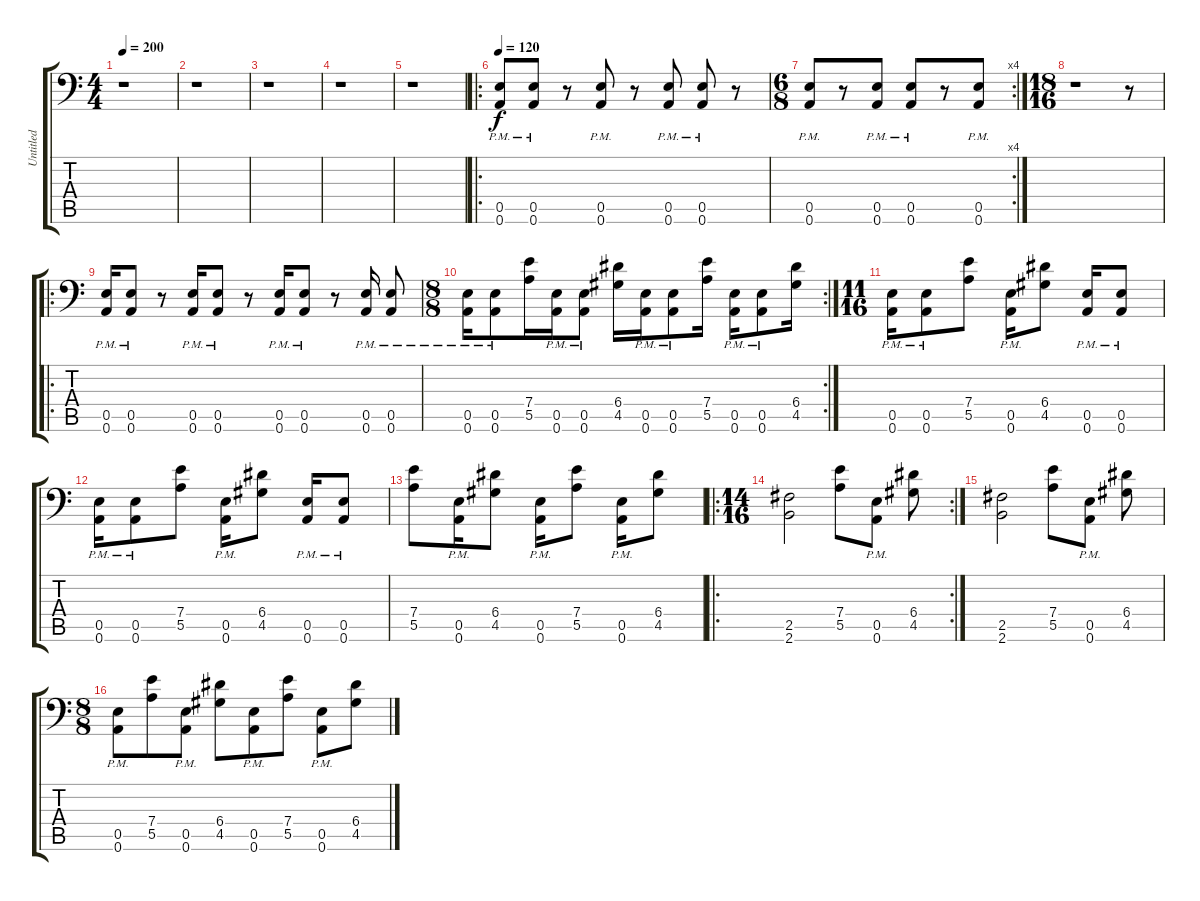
\track ("Untitled" "Untitled") {instrument distortionguitar}
\staff {score tabs}
\tuning (B3 Ab3 D3 A2 E2 A1) {hide}
\ts (4 4)
\tempo 200
\clef f4
\ks c
r.1{dy f instrument distortionguitar} |
r.1 |
r.1 |
r.1 |
r.1 |
\ro
\tempo 120
(0.5{pm} 0.6{pm}).8 (0.5{pm} 0.6{pm}).8 r.8 (0.5{pm} 0.6{pm}).8 r.8 (0.5{pm} 0.6{pm}).8 (0.5{pm} 0.6{pm}).8 r.8 |
\rc 4
\ts (6 8)
(0.5{pm} 0.6{pm}).8 r.8 (0.5{pm} 0.6{pm}).8 (0.5{pm} 0.6{pm}).8 r.8 (0.5{pm} 0.6{pm}).8 |
\ts (18 16)
r.1 r.8 |
\ro
(0.5{pm} 0.6{pm}).16 (0.5{pm} 0.6{pm}).8 r.8 (0.5{pm} 0.6{pm}).16 (0.5{pm} 0.6{pm}).8 r.8 (0.5{pm} 0.6{pm}).16 (0.5{pm} 0.6{pm}).8 r.8 (0.5{pm} 0.6{pm}).16 (0.5{pm} 0.6{pm}).8 |
\rc 2
\ts (8 8)
(0.5{pm} 0.6{pm}).16 (0.5{pm} 0.6{pm}).8 (7.4 5.5).16 (0.5{pm} 0.6{pm}).16 (0.5{pm} 0.6{pm}).8 (6.4 4.5).16 (0.5{pm} 0.6{pm}).16 (0.5{pm} 0.6{pm}).8 (7.4 5.5).16 (0.5{pm} 0.6{pm}).16 (0.5{pm} 0.6{pm}).8 (6.4 4.5).16 |
\ts (11 16)
(0.5{pm} 0.6).16 (0.5{pm} 0.6).8 (7.4 5.5).8 (0.5{pm} 0.6).16 (6.4 4.5).8 (0.5{pm} 0.6).16 (0.5{pm} 0.6).8 |
(0.5{pm} 0.6).16 (0.5{pm} 0.6).8 (7.4 5.5).8 (0.5{pm} 0.6).16 (6.4 4.5).8 (0.5{pm} 0.6).16 (0.5{pm} 0.6).8 |
(7.4 5.5).8 (0.5{pm} 0.6).16 (6.4 4.5).8 (0.5{pm} 0.6).16 (7.4 5.5).8 (0.5{pm} 0.6).16 (6.4 4.5).8 |
\ro
\rc 2
\ts (14 16)
(2.5 2.6).2 (7.4 5.5).8 (0.5{pm} 0.6).8 (6.4 4.5).8 |
(2.5 2.6).2 (7.4 5.5).8 (0.5{pm} 0.6).8 (6.4 4.5).8 |
\ts (8 8)
(0.5 0.6{pm}).8 (7.4 5.5).8 (0.5 0.6{pm}).8 (6.4 4.5).8 (0.5 0.6{pm}).8 (7.4 5.5).8 (0.5 0.6{pm}).8 (6.4 4.5).8
